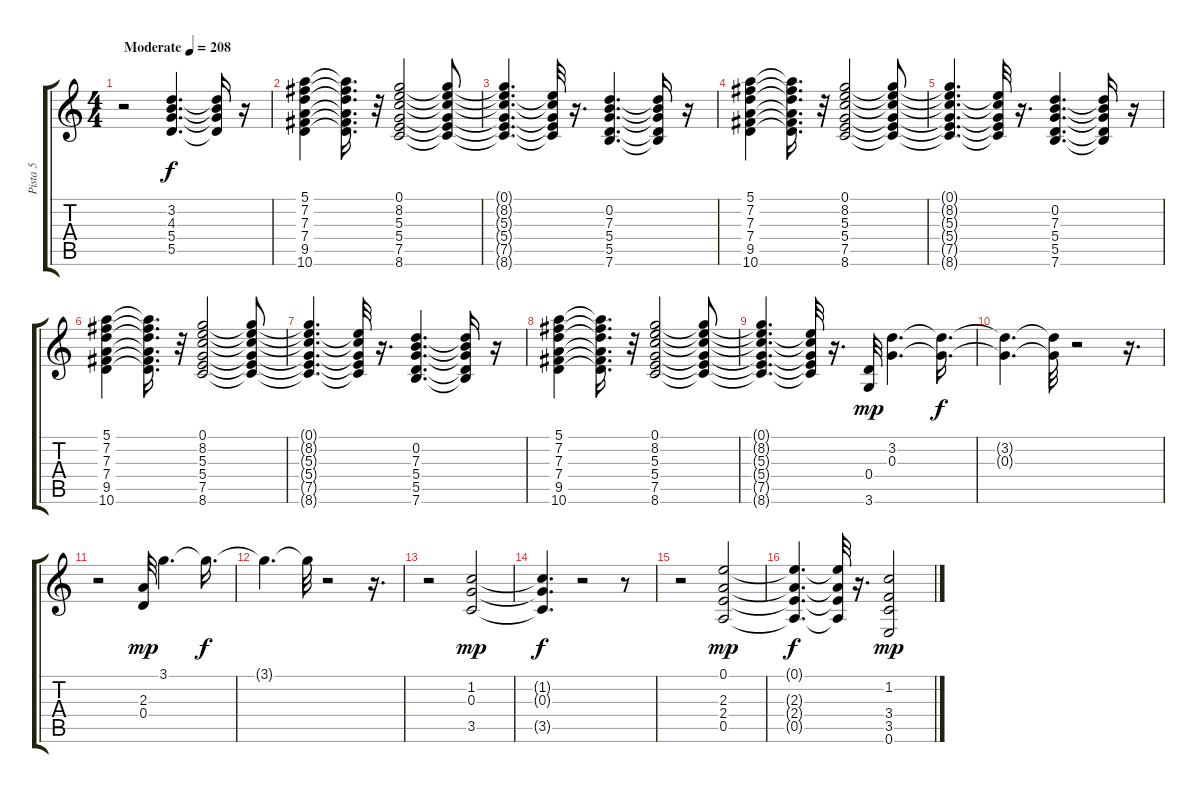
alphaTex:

\track ("Pista 5" "Pista 5") {instrument distortionguitar}
\staff {score tabs}
\tuning (E4 B3 G3 D3 A2 E2) {hide}
\ts (4 4)
\tempo (208 "Moderate")
\clef g2
\ks c
r.2{dy f instrument distortionguitar} (3.2 4.3 5.4 5.5).4{d} (3.2{t} 4.3{t} 5.4{t} 5.5{t}).16 r.16 |
(5.1 7.2 7.3 7.4 9.5 10.6).4{volume 11} (5.1{t} 7.2{t} 7.3{t} 7.4{t} 9.5{t} 10.6{t}).16{d} r.32 (0.1 8.2 5.3 5.4 7.5 8.6).2{volume 11} (0.1{t} 8.2{t} 5.3{t} 5.4{t} 7.5{t} 8.6{t}).8 |
(0.1{t} 8.2{t} 5.3{t} 5.4{t} 7.5{t} 8.6{t}).4{d} (0.1{t} 5.3{t} 5.4{t} 7.5{t} 8.6{t}).32 r.16{d} (0.2 7.3 5.4 5.5 7.6).4{d volume 11} (0.2{t} 7.3{t} 5.4{t} 5.5{t} 7.6{t}).16 r.16 |
(5.1 7.2 7.3 7.4 9.5 10.6).4{volume 11} (5.1{t} 7.2{t} 7.3{t} 7.4{t} 9.5{t} 10.6{t}).16{d} r.32 (0.1 8.2 5.3 5.4 7.5 8.6).2{volume 11} (0.1{t} 8.2{t} 5.3{t} 5.4{t} 7.5{t} 8.6{t}).8 |
(0.1{t} 8.2{t} 5.3{t} 5.4{t} 7.5{t} 8.6{t}).4{d} (0.1{t} 5.3{t} 5.4{t} 7.5{t} 8.6{t}).32 r.16{d} (0.2 7.3 5.4 5.5 7.6).4{d volume 11} (0.2{t} 7.3{t} 5.4{t} 5.5{t} 7.6{t}).16 r.16 |
(5.1 7.2 7.3 7.4 9.5 10.6).4 (5.1{t} 7.2{t} 7.3{t} 7.4{t} 9.5{t} 10.6{t}).16{d} r.32 (0.1 8.2 5.3 5.4 7.5 8.6).2 (0.1{t} 8.2{t} 5.3{t} 5.4{t} 7.5{t} 8.6{t}).8 |
(0.1{t} 8.2{t} 5.3{t} 5.4{t} 7.5{t} 8.6{t}).4{d} (0.1{t} 5.3{t} 5.4{t} 7.5{t} 8.6{t}).32 r.16{d} (0.2 7.3 5.4 5.5 7.6).4{d} (0.2{t} 7.3{t} 5.4{t} 5.5{t} 7.6{t}).16 r.16 |
(5.1 7.2 7.3 7.4 9.5 10.6).4 (5.1{t} 7.2{t} 7.3{t} 7.4{t} 9.5{t} 10.6{t}).16{d} r.32 (0.1 8.2 5.3 5.4 7.5 8.6).2 (0.1{t} 8.2{t} 5.3{t} 5.4{t} 7.5{t} 8.6{t}).8 |
(0.1{t} 8.2{t} 5.3{t} 5.4{t} 7.5{t} 8.6{t}).4{d} (0.1{t} 5.3{t} 5.4{t} 7.5{t} 8.6{t}).32 r.16{d} (0.4 3.6).32{dy mp} (3.2 0.3).4{d} (3.2{t} 0.3{t}).16{d dy f} |
(3.2{t} 0.3{t}).4{d} (3.2{t} 0.3{t}).32 r.2 r.16{d} |
r.2 (2.3 0.4).32{dy mp} 3.1.4{d} 3.1{t}.16{d dy f} |
3.1{t}.4{d} 3.1{t}.32 r.2 r.16{d} |
r.2 (1.2 0.3 3.5).2{dy mp} |
(1.2{t} 0.3{t} 3.5{t}).4{d dy f} r.2 r.8 |
r.2 (0.1 2.3 2.4 0.5).2{dy mp} |
(0.1{t} 2.3{t} 2.4{t} 0.5{t}).4{d dy f} (0.1{t} 2.3{t} 2.4{t} 0.5{t}).32 r.16{d} (1.2 3.4 3.5 0.6).2{dy mp}
